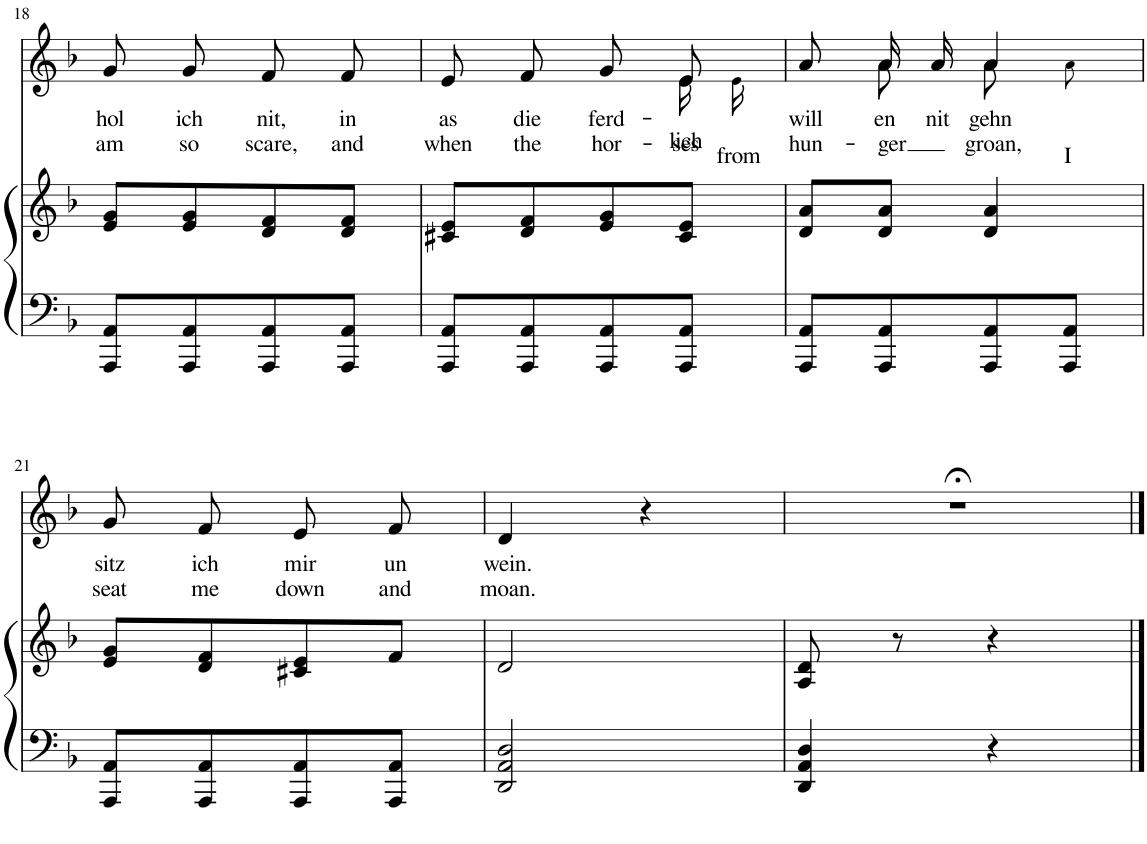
**kern	**kern	**kern	**text	**text
*part2	*part2	*part1	*part1	*part1
*staff3	*staff2	*staff1	*staff1	*staff1
*I"Klavier	*	*I"Piano	*	*
*	*	*I'Pno	*	*
!!LO:PB:g=z
*clefF4	*clefG2	*clefG2	*	*
*k[b-]	*k[b-]	*k[b-]	*	*
*M2/4	*M2/4	*M2/4	*	*
=18	=18	=18	=18	=18
!	!	!	!LO:LY:b	!LO:LY:b
8AAA/ 8AA/L	8e/ 8g/L	8g/L	hol	am
!	!	!	!LO:LY:b	!LO:LY:b
8AAA/ 8AA/	8e/ 8g/	8g/J	ich	so
!	!	!	!LO:LY:b	!LO:LY:b
8AAA/ 8AA/	8d/ 8f/	8f/L	nit,	scare,
!	!	!	!LO:LY:b	!LO:LY:b
8AAA/ 8AA/J	8d/ 8f/J	8f/J	in	and
=19	=19	=19	=19	=19
!	!	!	!LO:LY:b	!LO:LY:b
*	*	*^	*	*
8AAA/ 8AA/L	8c#X/ 8e/L	8e/L	4.ryy	as	when
!	!	!	!	!LO:LY:b	!LO:LY:b
8AAA/ 8AA/	8d/ 8f/	8f/J	.	die	the
!	!	!	!	!LO:LY:b	!LO:LY:b
8AAA/ 8AA/	8e/ 8g/	8g/L	.	ferd-	hor-
!	!	!	!	!LO:LY:b	!LO:LY:b
8AAA/ 8AA/J	8c#/ 8e/J	8e/J	16e\LL	-lich	-ses
!	!	!	!	!LO:LY:b	!
.	.	.	16e!\JJ	from	.
=20	=20	=20	=20	=20	=20
!	!	!	!	!LO:LY:b	!LO:LY:b
8AAA/ 8AA/L	8d/ 8a/L	8a/L	8ryy	will	hun-
!	!	!	!	!LO:LY:b	!LO:LY:b
8AAA/ 8AA/	8d/ 8a/J	16a/L	8a\	en	-ger
!	!	!	!	!LO:LY:b	!
.	.	16a/JJ	.	nit	.
!	!	!	!	!LO:LY:b	!LO:LY:b
8AAA/ 8AA/	4d/ 4a/	4a/	8a\L	gehn	groan,
!	!	!	!	!LO:LY:b	!
8AAA/ 8AA/J	.	.	8a!\J	I	.
!!LO:LB:g=z
=21	=21	=21	=21	=21	=21
!	!	!	!	!LO:LY:b	!LO:LY:b
*	*	*v	*v	*	*
8AAA/ 8AA/L	8e/ 8g/L	8g/L	sitz	seat
!	!	!	!LO:LY:b	!LO:LY:b
8AAA/ 8AA/	8d/ 8f/	8f/J	ich	me
!	!	!	!LO:LY:b	!LO:LY:b
8AAA/ 8AA/	8c#X/ 8e/	8e/L	mir	down
!	!	!	!LO:LY:b	!LO:LY:b
8AAA/ 8AA/J	8f/J	8f/J	un	and
=22	=22	=22	=22	=22
!	!	!	!LO:LY:b	!LO:LY:b
2DD/ 2AA/ 2D/	2d/	4d/	wein.	moan.
.	.	4r	.	.
=23	=23	=23	=23	=23
4DD/ 4AA/ 4D/	8A/ 8d/	2r;<	.	.
.	8r	.	.	.
4r	4r	.	.	.
==	==	==	==	==
*-	*-	*-	*-	*-
